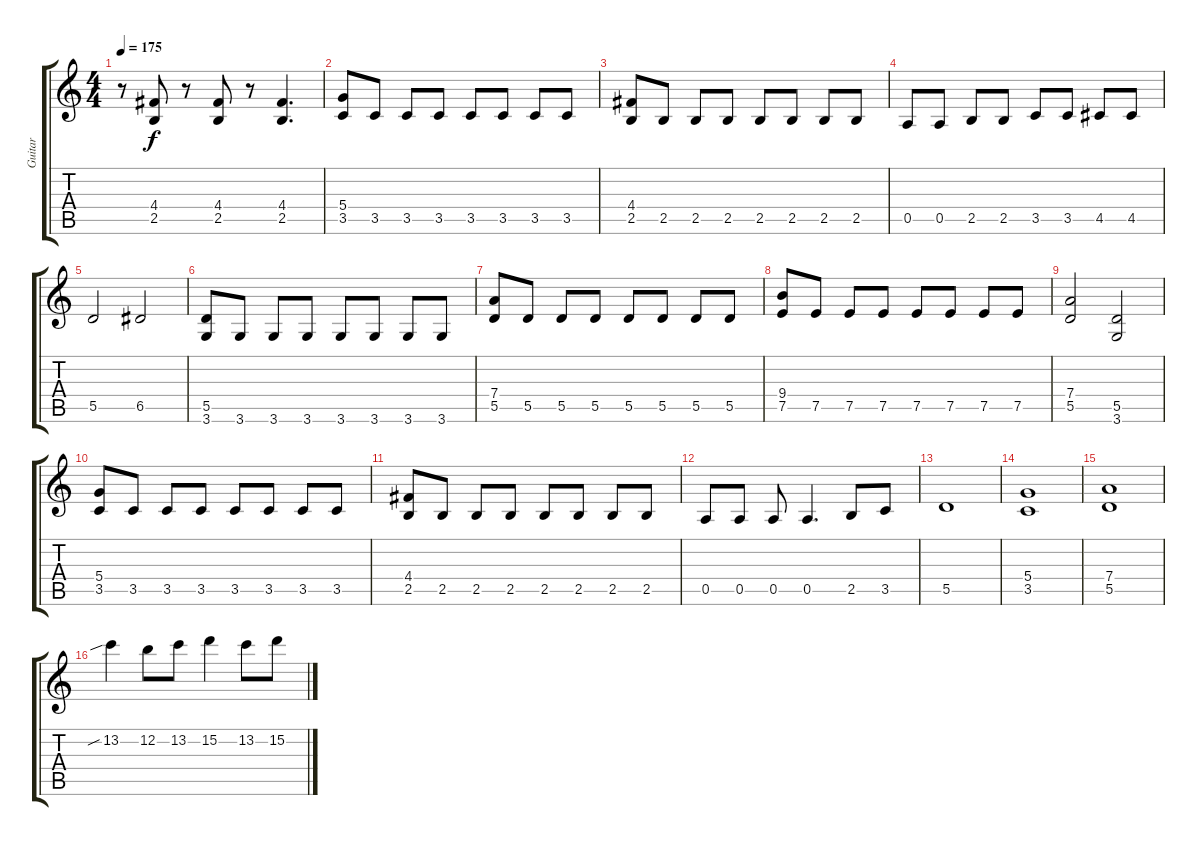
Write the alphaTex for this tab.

\track ("Guitar" "Guitar") {instrument distortionguitar}
\staff {score tabs}
\tuning (E4 B3 G3 D3 A2 E2) {hide}
\ts (4 4)
\tempo 175
\clef g2
\ks c
r.8{dy f} (4.4 2.5).8 r.8 (4.4 2.5).8 r.8 (4.4 2.5).4{d} |
(5.4 3.5).8 3.5.8 3.5.8 3.5.8 3.5.8 3.5.8 3.5.8 3.5.8 |
(4.4 2.5).8 2.5.8 2.5.8 2.5.8 2.5.8 2.5.8 2.5.8 2.5.8 |
0.5.8 0.5.8 2.5.8 2.5.8 3.5.8 3.5.8 4.5.8 4.5.8 |
5.5.2 6.5.2 |
(5.5 3.6).8 3.6.8 3.6.8 3.6.8 3.6.8 3.6.8 3.6.8 3.6.8 |
(7.4 5.5).8 5.5.8 5.5.8 5.5.8 5.5.8 5.5.8 5.5.8 5.5.8 |
(9.4 7.5).8 7.5.8 7.5.8 7.5.8 7.5.8 7.5.8 7.5.8 7.5.8 |
(7.4 5.5).2 (5.5 3.6).2 |
(5.4 3.5).8 3.5.8 3.5.8 3.5.8 3.5.8 3.5.8 3.5.8 3.5.8 |
(4.4 2.5).8 2.5.8 2.5.8 2.5.8 2.5.8 2.5.8 2.5.8 2.5.8 |
0.5.8 0.5.8 0.5.8 0.5.4{d} 2.5.8 3.5.8 |
5.5.1 |
(5.4 3.5).1 |
(7.4 5.5).1 |
13.2{sib}.4 12.2.8 13.2.8 15.2.4 13.2.8 15.2.8
